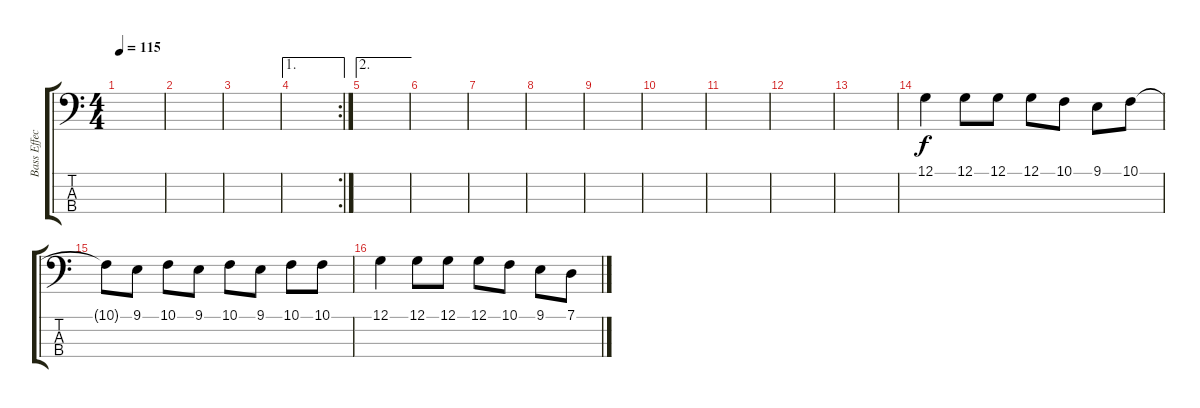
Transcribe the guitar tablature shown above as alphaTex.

\track ("Bass Effect 2" "Bass Effec") {instrument lead5charang}
\staff {score tabs}
\tuning (G2 D2 A1 E1) {hide}
\ts (4 4)
\tempo 115
\clef f4
\ks c
|
|
|
\ae 1
\rc 2
|
\ae 2
|
|
|
|
|
|
|
|
|
12.1.4 12.1.8 12.1.8 12.1.8 10.1.8 9.1.8 10.1.8 |
10.1{t}.8 9.1.8 10.1.8 9.1.8 10.1.8 9.1.8 10.1.8 10.1.8 |
12.1.4 12.1.8 12.1.8 12.1.8 10.1.8 9.1.8 7.1.8
